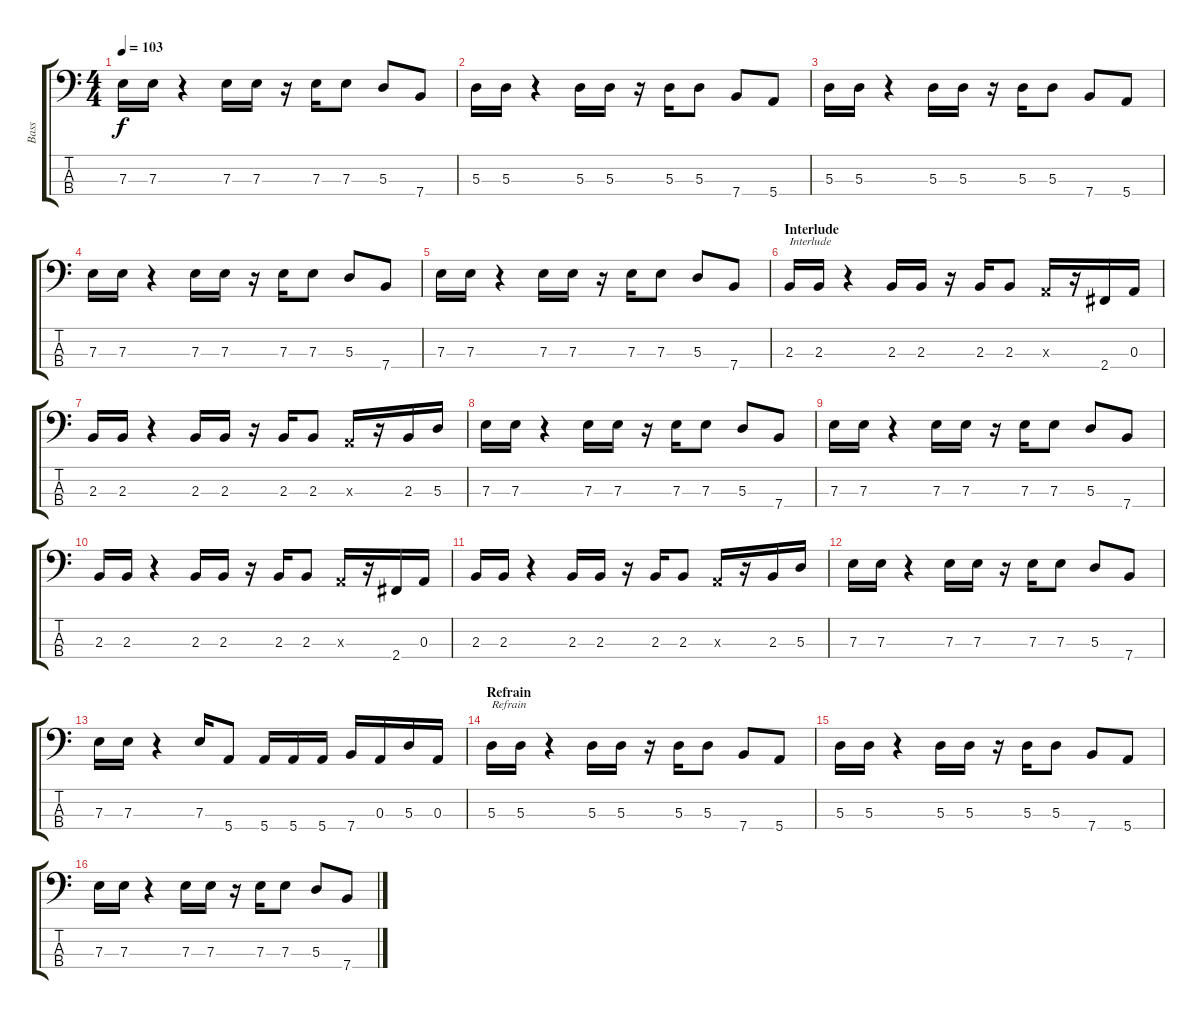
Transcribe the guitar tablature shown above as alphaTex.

\track ("Bass" "Bass") {instrument electricbasspick}
\staff {score tabs}
\tuning (G2 D2 A1 E1) {hide}
\ts (4 4)
\tempo 103
\clef f4
\ks c
7.3.16{dy f} 7.3.16 r.4 7.3.16 7.3.16 r.16 7.3.16 7.3.8 5.3.8 7.4.8 |
5.3.16 5.3.16 r.4 5.3.16 5.3.16 r.16 5.3.16 5.3.8 7.4.8 5.4.8 |
5.3.16 5.3.16 r.4 5.3.16 5.3.16 r.16 5.3.16 5.3.8 7.4.8 5.4.8 |
7.3.16 7.3.16 r.4 7.3.16 7.3.16 r.16 7.3.16 7.3.8 5.3.8 7.4.8 |
7.3.16 7.3.16 r.4 7.3.16 7.3.16 r.16 7.3.16 7.3.8 5.3.8 7.4.8 |
\section ("" "Interlude")
2.3.16{txt "Interlude"} 2.3.16 r.4 2.3.16 2.3.16 r.16 2.3.16 2.3.8 0.3{x}.16 r.16 2.4.16 0.3.16 |
2.3.16 2.3.16 r.4 2.3.16 2.3.16 r.16 2.3.16 2.3.8 0.3{x}.16 r.16 2.3.16 5.3.16 |
7.3.16 7.3.16 r.4 7.3.16 7.3.16 r.16 7.3.16 7.3.8 5.3.8 7.4.8 |
7.3.16 7.3.16 r.4 7.3.16 7.3.16 r.16 7.3.16 7.3.8 5.3.8 7.4.8 |
2.3.16 2.3.16 r.4 2.3.16 2.3.16 r.16 2.3.16 2.3.8 0.3{x}.16 r.16 2.4.16 0.3.16 |
2.3.16 2.3.16 r.4 2.3.16 2.3.16 r.16 2.3.16 2.3.8 0.3{x}.16 r.16 2.3.16 5.3.16 |
7.3.16 7.3.16 r.4 7.3.16 7.3.16 r.16 7.3.16 7.3.8 5.3.8 7.4.8 |
7.3.16 7.3.16 r.4 7.3.16 5.4.8 5.4.16 5.4.16 5.4.16 7.4.16 0.3.16 5.3.16 0.3.16 |
\section ("" "Refrain")
5.3.16{txt "Refrain"} 5.3.16 r.4 5.3.16 5.3.16 r.16 5.3.16 5.3.8 7.4.8 5.4.8 |
5.3.16 5.3.16 r.4 5.3.16 5.3.16 r.16 5.3.16 5.3.8 7.4.8 5.4.8 |
7.3.16 7.3.16 r.4 7.3.16 7.3.16 r.16 7.3.16 7.3.8 5.3.8 7.4.8
